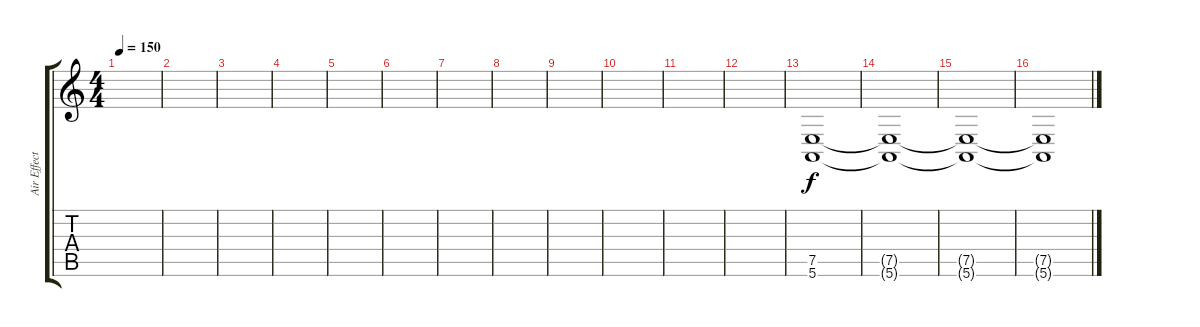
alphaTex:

\track ("Air Effects" "Air Effect") {instrument seashore}
\staff {score tabs}
\tuning (E4 B3 G3 D3 A2 E2) {hide}
\ts (4 4)
\tempo 150
\clef g2
\ks c
|
|
|
|
|
|
|
|
|
|
|
|
(7.5 5.6).1 |
(7.5{t} 5.6{t}).1 |
(7.5{t} 5.6{t}).1 |
(7.5{t} 5.6{t}).1
